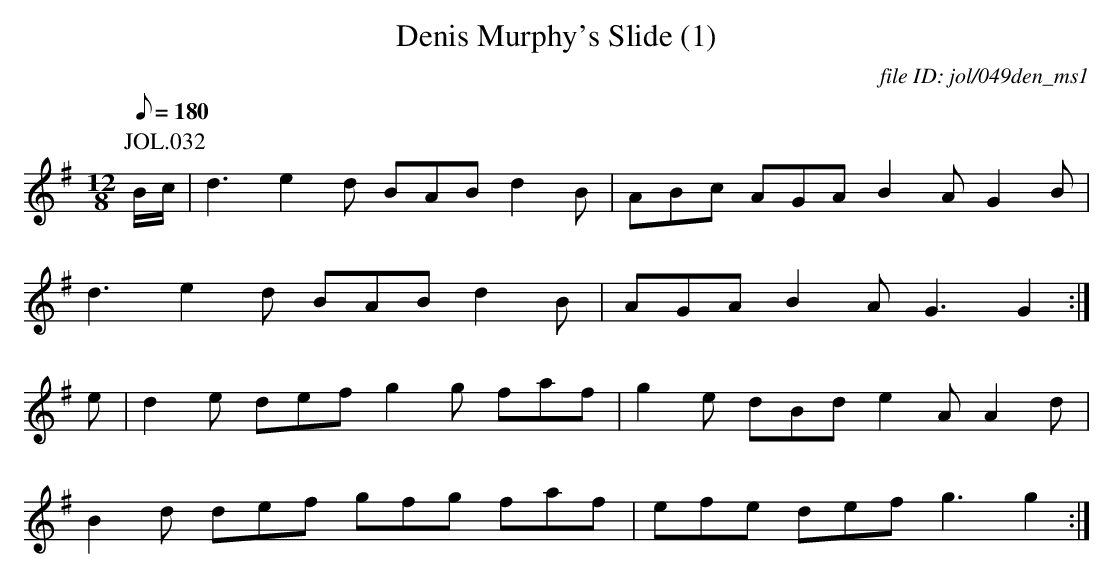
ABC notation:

X:1
T:Denis Murphy's Slide (1)
C:file ID: jol/049den_ms1
L:1/8
M:12/8
Q:180
K:G
P:JOL.032
B/c/|d3 e2d BAB d2B|ABc AGA B2A G2B|
d3 e2d BAB d2B|AGA B2A G3 G2 :|
e|d2e def g2g faf|g2e dBd e2A A2d|
B2d def gfg faf|efe def g3 g2 :|
